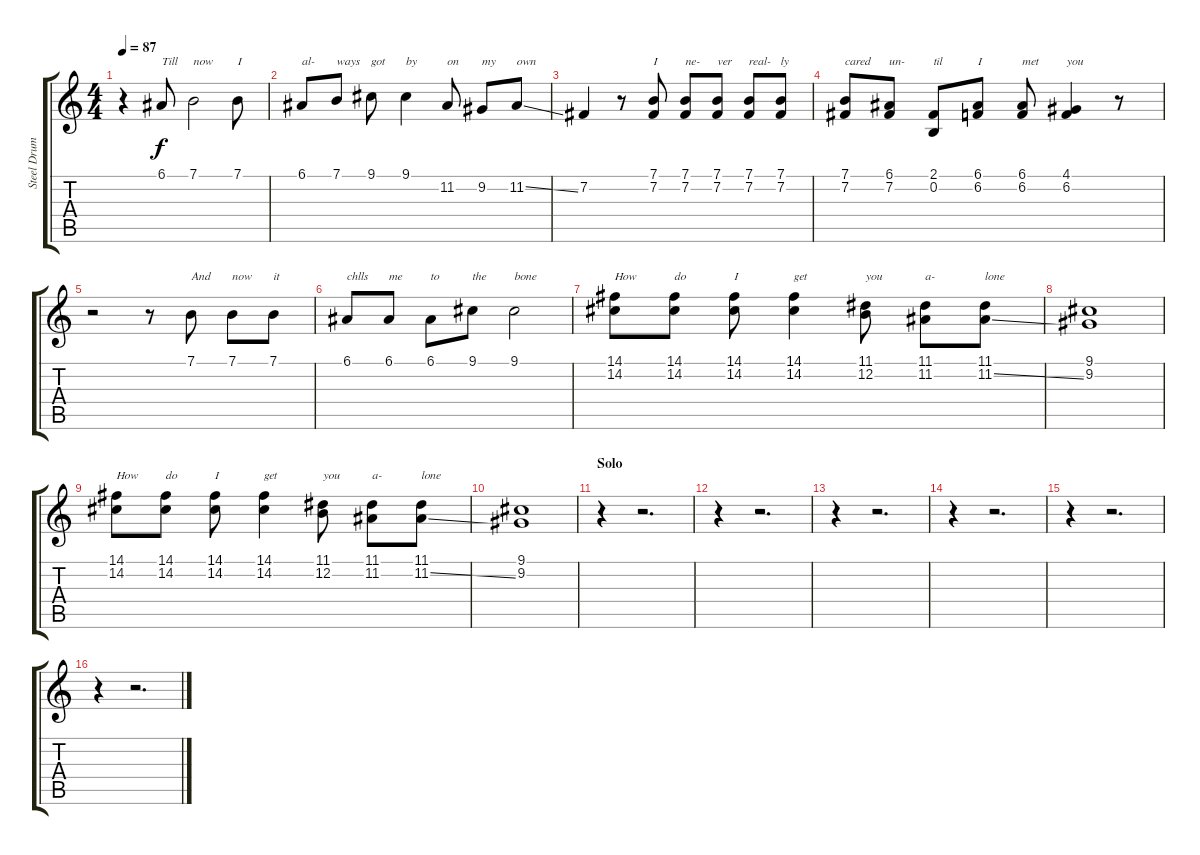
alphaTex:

\track ("Steel Drums" "Steel Drum") {instrument steeldrums}
\staff {score tabs}
\tuning (E4 B3 G3 D3 A2 E2) {hide}
\ts (4 4)
\tempo 87
\clef g2
\ks c
r.4{dy f} 6.1.8{txt "Till"} 7.1.2{txt "now"} 7.1.8{txt "I"} |
6.1.8{txt "al-"} 7.1.8{txt "ways"} 9.1.8{txt "got"} 9.1.4{txt "by"} 11.2.8{txt "on"} 9.2.8{txt "my"} 11.2{ss}.8{txt "own"} |
7.2.4 r.8 (7.1 7.2).8{txt "I"} (7.1 7.2).8{txt "ne-"} (7.1 7.2).8{txt "ver"} (7.1 7.2).8{txt "real-"} (7.1 7.2).8{txt "ly"} |
(7.1 7.2).8{txt "cared"} (6.1 7.2).8{txt "un-"} (2.1 0.2).8{txt "til"} (6.1 6.2).8{txt "I"} (6.1 6.2).8{txt "met"} (4.1 6.2).4{txt "you"} r.8 |
r.2 r.8 7.1.8{txt "And"} 7.1.8{txt "now"} 7.1.8{txt "it"} |
6.1.8{txt "chlls"} 6.1.8{txt "me"} 6.1.8{txt "to"} 9.1.8{txt "the"} 9.1.2{txt "bone"} |
(14.1 14.2).8{txt "How"} (14.1 14.2).8{txt "do"} (14.1 14.2).8{txt "I"} (14.1 14.2).4{txt "get"} (11.1 12.2).8{txt "you"} (11.1 11.2).8{txt "a-"} (11.1 11.2{ss}).8{txt "lone"} |
(9.1 9.2).1 |
(14.1 14.2).8{txt "How"} (14.1 14.2).8{txt "do"} (14.1 14.2).8{txt "I"} (14.1 14.2).4{txt "get"} (11.1 12.2).8{txt "you"} (11.1 11.2).8{txt "a-"} (11.1 11.2{ss}).8{txt "lone"} |
(9.1 9.2).1 |
\section ("" "Solo")
r.4 r.2{d} |
r.4 r.2{d} |
r.4 r.2{d} |
r.4 r.2{d} |
r.4 r.2{d} |
r.4 r.2{d}
